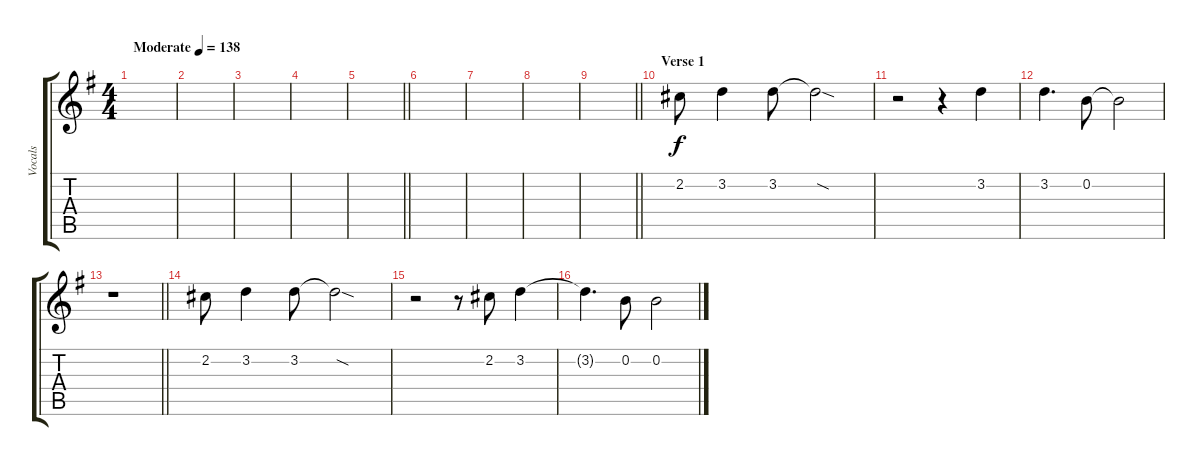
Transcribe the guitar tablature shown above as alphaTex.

\track ("Vocals" "Vocals") {instrument acousticguitarsteel}
\staff {score tabs}
\tuning (E4 B3 G3 D3 A2 E2) {hide}
\ts (4 4)
\tempo (138 "Moderate")
\clef g2
\ks g
|
|
|
|
\barLineRight lightlight
|
\section ("" "")
|
|
|
\barLineRight lightlight
|
\section ("" "Verse 1")
2.2.8 3.2.4 3.2.8 3.2{sod t}.2 |
r.2 r.4 3.2.4 |
3.2.4{d} 0.2.8 0.2{t}.2 |
\barLineRight lightlight
r.1 |
2.2.8 3.2.4 3.2.8 3.2{sod t}.2 |
r.2 r.8 2.2.8 3.2.4 |
3.2{t}.4{d} 0.2.8 0.2.2
